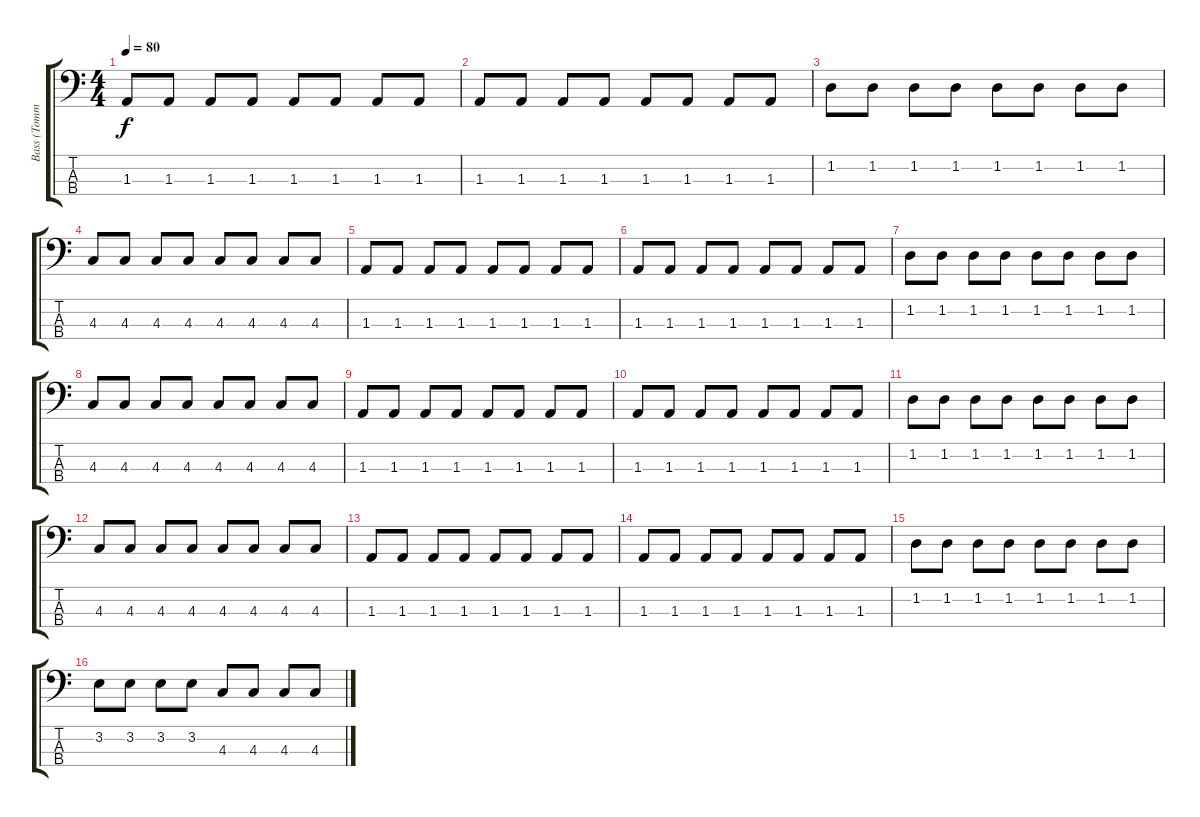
\track ("Bass (Tommy Stintson)" "Bass (Tomm") {instrument electricbassfinger}
\staff {score tabs}
\tuning (Gb2 Db2 Ab1 Eb1) {hide}
\ts (4 4)
\tempo 80
\clef f4
\ks c
1.3.8{dy f} 1.3.8 1.3.8 1.3.8 1.3.8 1.3.8 1.3.8 1.3.8 |
1.3.8 1.3.8 1.3.8 1.3.8 1.3.8 1.3.8 1.3.8 1.3.8 |
1.2.8 1.2.8 1.2.8 1.2.8 1.2.8 1.2.8 1.2.8 1.2.8 |
4.3.8 4.3.8 4.3.8 4.3.8 4.3.8 4.3.8 4.3.8 4.3.8 |
1.3.8 1.3.8 1.3.8 1.3.8 1.3.8 1.3.8 1.3.8 1.3.8 |
1.3.8 1.3.8 1.3.8 1.3.8 1.3.8 1.3.8 1.3.8 1.3.8 |
1.2.8 1.2.8 1.2.8 1.2.8 1.2.8 1.2.8 1.2.8 1.2.8 |
4.3.8 4.3.8 4.3.8 4.3.8 4.3.8 4.3.8 4.3.8 4.3.8 |
1.3.8 1.3.8 1.3.8 1.3.8 1.3.8 1.3.8 1.3.8 1.3.8 |
1.3.8 1.3.8 1.3.8 1.3.8 1.3.8 1.3.8 1.3.8 1.3.8 |
1.2.8 1.2.8 1.2.8 1.2.8 1.2.8 1.2.8 1.2.8 1.2.8 |
4.3.8 4.3.8 4.3.8 4.3.8 4.3.8 4.3.8 4.3.8 4.3.8 |
1.3.8 1.3.8 1.3.8 1.3.8 1.3.8 1.3.8 1.3.8 1.3.8 |
1.3.8 1.3.8 1.3.8 1.3.8 1.3.8 1.3.8 1.3.8 1.3.8 |
1.2.8 1.2.8 1.2.8 1.2.8 1.2.8 1.2.8 1.2.8 1.2.8 |
3.2.8 3.2.8 3.2.8 3.2.8 4.3.8 4.3.8 4.3.8 4.3.8
